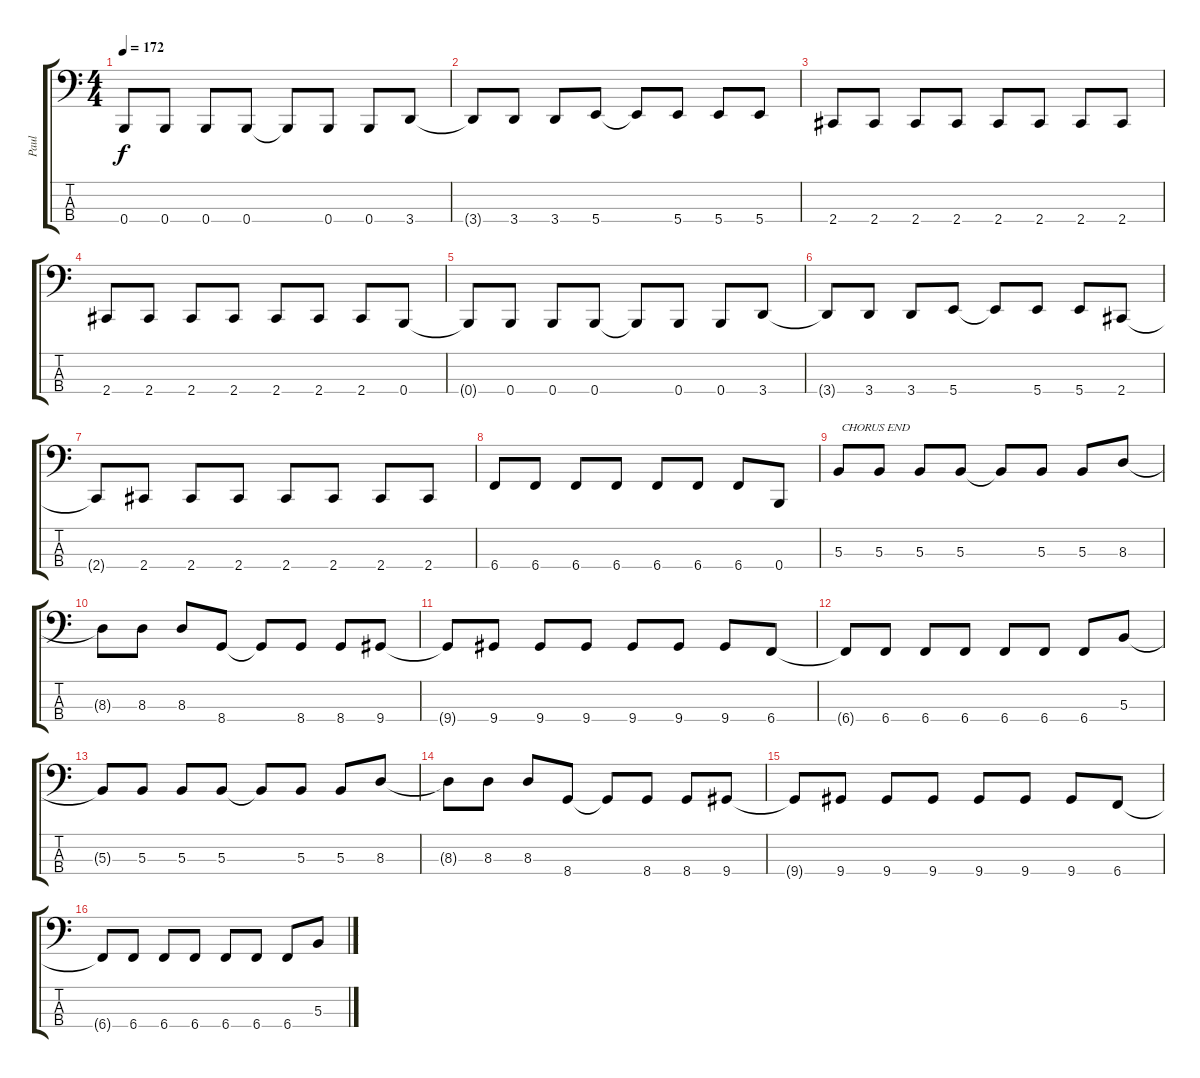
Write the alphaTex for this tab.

\track ("Paul" "Paul") {instrument electricbasspick}
\staff {score tabs}
\tuning (E2 B1 Gb1 B0) {hide}
\ts (4 4)
\tempo 172
\clef f4
\ks c
0.4.8{dy f} 0.4.8 0.4.8 0.4.8 0.4{t}.8 0.4.8 0.4.8 3.4.8 |
3.4{t}.8 3.4.8 3.4.8 5.4.8 5.4{t}.8 5.4.8 5.4.8 5.4.8 |
2.4.8 2.4.8 2.4.8 2.4.8 2.4.8 2.4.8 2.4.8 2.4.8 |
2.4.8 2.4.8 2.4.8 2.4.8 2.4.8 2.4.8 2.4.8 0.4.8 |
0.4{t}.8 0.4.8 0.4.8 0.4.8 0.4{t}.8 0.4.8 0.4.8 3.4.8 |
3.4{t}.8 3.4.8 3.4.8 5.4.8 5.4{t}.8 5.4.8 5.4.8 2.4.8 |
2.4{t}.8 2.4.8 2.4.8 2.4.8 2.4.8 2.4.8 2.4.8 2.4.8 |
6.4.8 6.4.8 6.4.8 6.4.8 6.4.8 6.4.8 6.4.8 0.4.8 |
5.3.8{txt " CHORUS END"} 5.3.8 5.3.8 5.3.8 5.3{t}.8 5.3.8 5.3.8 8.3.8 |
8.3{t}.8 8.3.8 8.3.8 8.4.8 8.4{t}.8 8.4.8 8.4.8 9.4.8 |
9.4{t}.8 9.4.8 9.4.8 9.4.8 9.4.8 9.4.8 9.4.8 6.4.8 |
6.4{t}.8 6.4.8 6.4.8 6.4.8 6.4.8 6.4.8 6.4.8 5.3.8 |
5.3{t}.8 5.3.8 5.3.8 5.3.8 5.3{t}.8 5.3.8 5.3.8 8.3.8 |
8.3{t}.8 8.3.8 8.3.8 8.4.8 8.4{t}.8 8.4.8 8.4.8 9.4.8 |
9.4{t}.8 9.4.8 9.4.8 9.4.8 9.4.8 9.4.8 9.4.8 6.4.8 |
6.4{t}.8 6.4.8 6.4.8 6.4.8 6.4.8 6.4.8 6.4.8 5.3.8
